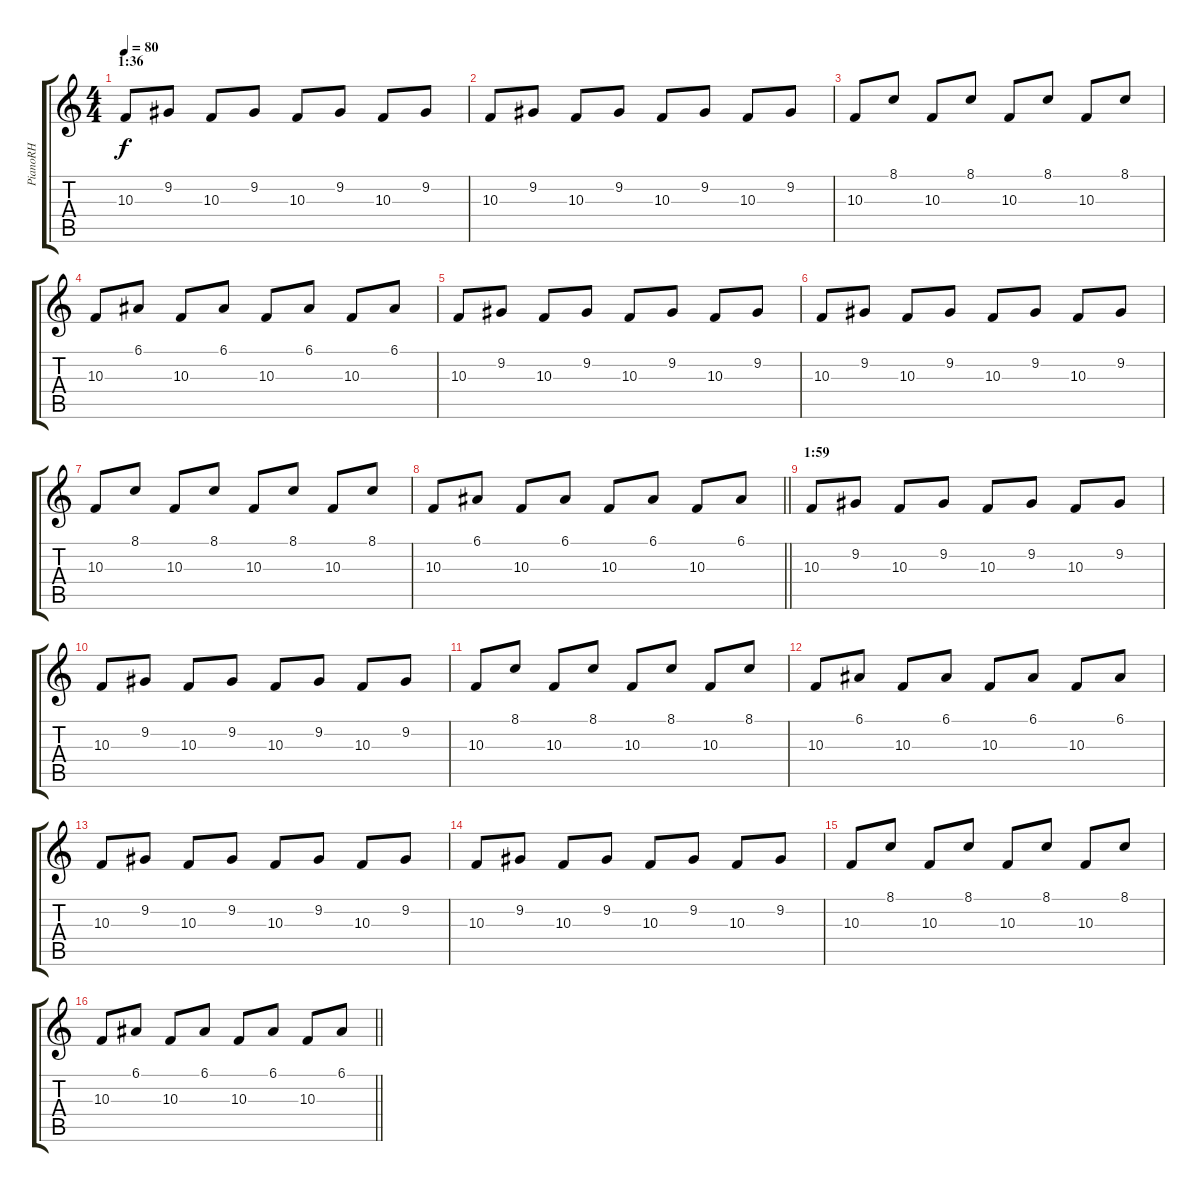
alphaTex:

\track ("PianoRH" "PianoRH") {instrument brightacousticpiano}
\staff {score tabs}
\tuning (E4 B3 G3 D3 A2 E2) {hide}
\ts (4 4)
\section ("" "1:36")
\tempo 80
\clef g2
\ks c
10.3.8{dy f} 9.2.8 10.3.8 9.2.8 10.3.8 9.2.8 10.3.8 9.2.8 |
10.3.8 9.2.8 10.3.8 9.2.8 10.3.8 9.2.8 10.3.8 9.2.8 |
10.3.8 8.1.8 10.3.8 8.1.8 10.3.8 8.1.8 10.3.8 8.1.8 |
10.3.8 6.1.8 10.3.8 6.1.8 10.3.8 6.1.8 10.3.8 6.1.8 |
10.3.8 9.2.8 10.3.8 9.2.8 10.3.8 9.2.8 10.3.8 9.2.8 |
10.3.8 9.2.8 10.3.8 9.2.8 10.3.8 9.2.8 10.3.8 9.2.8 |
10.3.8 8.1.8 10.3.8 8.1.8 10.3.8 8.1.8 10.3.8 8.1.8 |
\barLineRight lightlight
10.3.8 6.1.8 10.3.8 6.1.8 10.3.8 6.1.8 10.3.8 6.1.8 |
\section ("" "1:59")
10.3.8 9.2.8 10.3.8 9.2.8 10.3.8 9.2.8 10.3.8 9.2.8 |
10.3.8 9.2.8 10.3.8 9.2.8 10.3.8 9.2.8 10.3.8 9.2.8 |
10.3.8 8.1.8 10.3.8 8.1.8 10.3.8 8.1.8 10.3.8 8.1.8 |
10.3.8 6.1.8 10.3.8 6.1.8 10.3.8 6.1.8 10.3.8 6.1.8 |
10.3.8 9.2.8 10.3.8 9.2.8 10.3.8 9.2.8 10.3.8 9.2.8 |
10.3.8 9.2.8 10.3.8 9.2.8 10.3.8 9.2.8 10.3.8 9.2.8 |
10.3.8 8.1.8 10.3.8 8.1.8 10.3.8 8.1.8 10.3.8 8.1.8 |
\barLineRight lightlight
10.3.8 6.1.8 10.3.8 6.1.8 10.3.8 6.1.8 10.3.8 6.1.8
